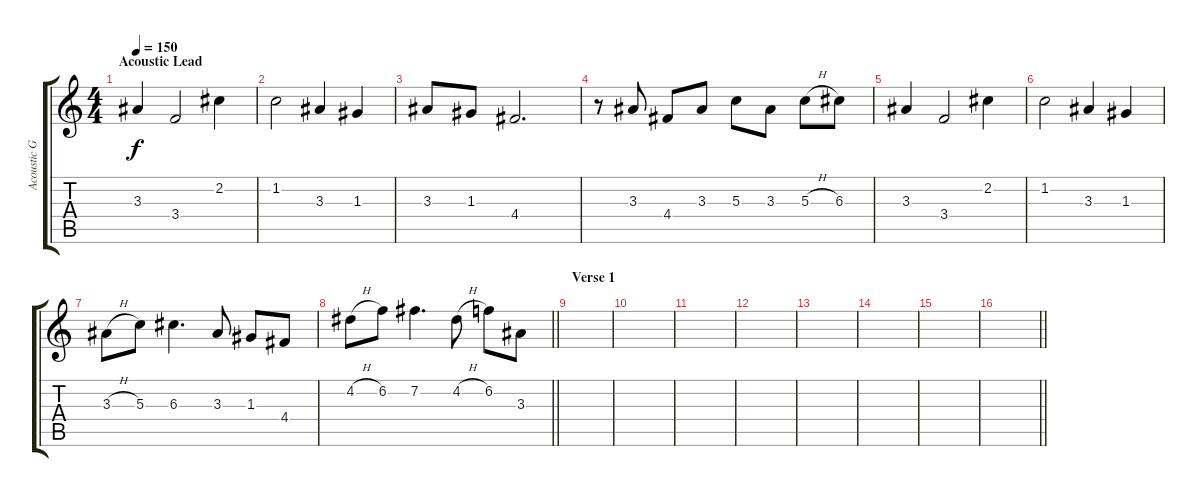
\track ("Acoustic Guitar 2 (Lead)" "Acoustic G") {instrument acousticguitarsteel}
\staff {score tabs}
\tuning (E4 B3 G3 D3 A2 E2) {hide}
\ts (4 4)
\section ("" "Acoustic Lead")
\tempo 150
\clef g2
\ks c
3.3.4{dy f} 3.4.2 2.2.4 |
1.2.2 3.3.4 1.3.4 |
3.3.8 1.3.8 4.4.2{d} |
r.8 3.3.8 4.4.8 3.3.8 5.3.8 3.3.8 5.3{h}.8 6.3.8 |
3.3.4 3.4.2 2.2.4 |
1.2.2 3.3.4 1.3.4 |
3.3{h}.8 5.3.8 6.3.4{d} 3.3.8 1.3.8 4.4.8 |
\barLineRight lightlight
4.2{h}.8 6.2.8 7.2.4{d} 4.2{h}.8 6.2.8 3.3.8 |
\section ("" "Verse 1")
|
|
|
|
|
|
|
\barLineRight lightlight
